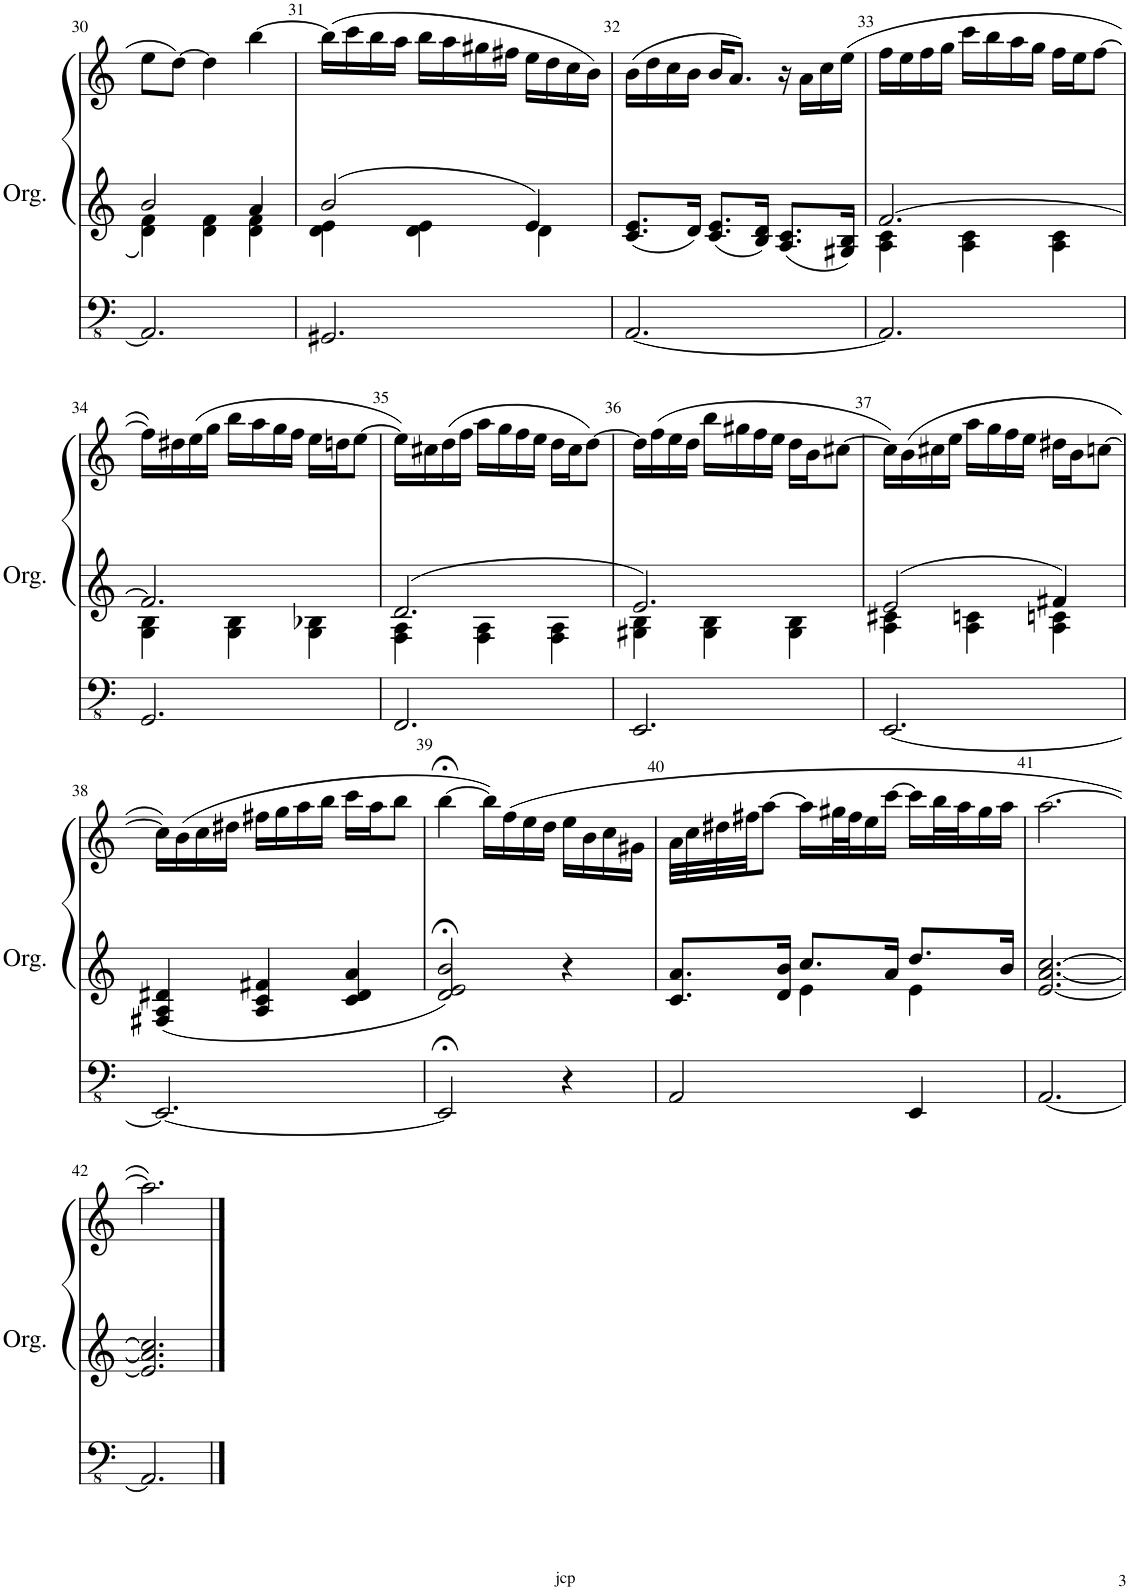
**kern	**kern	**kern
*part1	*part1	*part1
*staff3	*staff2	*staff1
*I"Orgue à tuyaux	*	*
*I'Org.	*	*
!!LO:PB:g=z
*clefFv4	*clefG2	*clefG2
*k[]	*k[]	*k[]
*M3/4	*M3/4	*M3/4
=30	=30	=30
*	*^	*
2.AAA/]	2b/	4d\ 4f\	8ee\L
.	.	.	[8dd\J
.	.	4d\ 4f\	4dd\]
.	4a/	4d\ 4f\	[4bb\
=31	=31	=31	=31
2.GGG#X/	2b/	4d\ 4e\	(16bb\LL]
.	.	.	16ccc\
.	.	.	16bb\
.	.	.	16aa\JJ
.	.	4d\ 4e\	16bb\LL
.	.	.	16aa\
.	.	.	16gg#X\
.	.	.	16ff#X\JJ
.	4e/	4d\	16ee\LL
.	.	.	16dd\
.	.	.	16cc\
.	.	.	16b\JJ)
*	*v	*v	*
=32	=32	=32
[2.AAA/	8.c/ 8.e/L	(16b\LL
.	.	16dd\
.	.	16cc\
.	16d/Jk	16b\JJ
.	8.c/ 8.e/L	16b/KL
.	.	8.a/J)
.	16B/ 16d/Jk	.
.	8.A/ 8.c/L	16r
.	.	16a\LL
.	.	16cc\
.	16G#X/ 16B/Jk	(16ee\JJ
=33	=33	=33
*	*^	*
2.AAA/]	[2.f/	4A\ 4c\	16ff\LL
.	.	.	16ee\
.	.	.	16ff\
.	.	.	16gg\JJ
.	.	4A\ 4c\	16ccc\LL
.	.	.	16bb\
.	.	.	16aa\
.	.	.	16gg\JJ
.	.	4A\ 4c\	16ff\LL
.	.	.	16ee\J
.	.	.	[8ff\J
!!LO:LB:g=z
=34	=34	=34	=34
2.GGG/	2.f/]	4G\ 4B\	16ff\LL])
.	.	.	16dd#X\
.	.	.	(16ee\
.	.	.	16gg\JJ
.	.	4G\ 4B\	16bb\LL
.	.	.	16aa\
.	.	.	16gg\
.	.	.	16ff\JJ
.	.	4G\ 4B-X\	16ee\LL
.	.	.	16ddn\J
.	.	.	[8ee\J
=35	=35	=35	=35
2.FFF/	2.d/	4F\ 4A\	16ee\LL])
.	.	.	16cc#X\
.	.	.	(16dd\
.	.	.	16ff\JJ
.	.	4F\ 4A\	16aa\LL
.	.	.	16gg\
.	.	.	16ff\
.	.	.	16ee\JJ
.	.	4F\ 4A\	16dd\LL
.	.	.	16cc#\J
.	.	.	[8dd\J)
=36	=36	=36	=36
2.EEE/	2.e/	4G#X\ 4B\	16dd\LL]
.	.	.	(16ff\
.	.	.	16ee\
.	.	.	16dd\JJ
.	.	4G#\ 4B\	16bb\LL
.	.	.	16gg#X\
.	.	.	16ff\
.	.	.	16ee\JJ
.	.	4G#\ 4B\	16dd\LL
.	.	.	16b\J
.	.	.	[8cc#X\J
=37	=37	=37	=37
[2.EEE/	2e/	4A\ 4c#X\	16cc#\LL])
.	.	.	(16b\
.	.	.	16cc#X\
.	.	.	16ee\JJ
.	.	4A\ 4cn\	16aa\LL
.	.	.	16gg\
.	.	.	16ff\
.	.	.	16ee\JJ
.	4f#X/	4A\ 4cn\	16dd#X\LL
.	.	.	16b\J
.	.	.	[8ccn\J
*	*v	*v	*
!!LO:LB:g=z
=38	=38	=38
2.EEE/_	4F#X/ 4A/ 4d#X/	16cc\LL])
.	.	(16b\
.	.	16cc\
.	.	16dd#X\JJ
.	4A/ 4c/ 4f#X/	16ff#X\LL
.	.	16gg\
.	.	16aa\
.	.	16bb\JJ
.	4c/ 4d#/ 4a/	16ccc\LL
.	.	16aa\J
.	.	8bb\J
=39	=39	=39
2EEE;</]	2d/;< 2e/;< 2b/;<	[4bb;<\
.	.	16bb\LL])
.	.	(16ff\
.	.	16ee\
.	.	16dd\JJ
4r	4r	16ee\LL
.	.	16b\
.	.	16cc\
.	.	16g#X\JJ
=40	=40	=40
*	*^	*
2AAA/	8.c/ 8.a/L	4ryy	32a\LLL
.	.	.	32cc\
.	.	.	32dd#X\
.	.	.	32ff#X\JJ
.	.	.	[8aa\J
.	16d/ 16b/Jk	.	.
.	8.cc/L	4e\	16aa\LL]
.	.	.	32gg#X\L
.	.	.	32ff#\J
.	.	.	16ee\
.	16a/Jk	.	[16ccc\JJ
4EEE/	8.dd/L	4e\	16ccc\LL]
.	.	.	32bb\L
.	.	.	32aa\J
.	.	.	16gg#\
.	16b/Jk	.	16aa\JJ
*	*v	*v	*
=41	=41	=41
[2.AAA/	[2.e/ [2.a/ [2.cc/	[2.aa\
!!LO:LB:g=z
=42	=42	=42
2.AAA/]	2.e/] 2.a/] 2.cc/]	2.aa\])
==	==	==
*-	*-	*-
